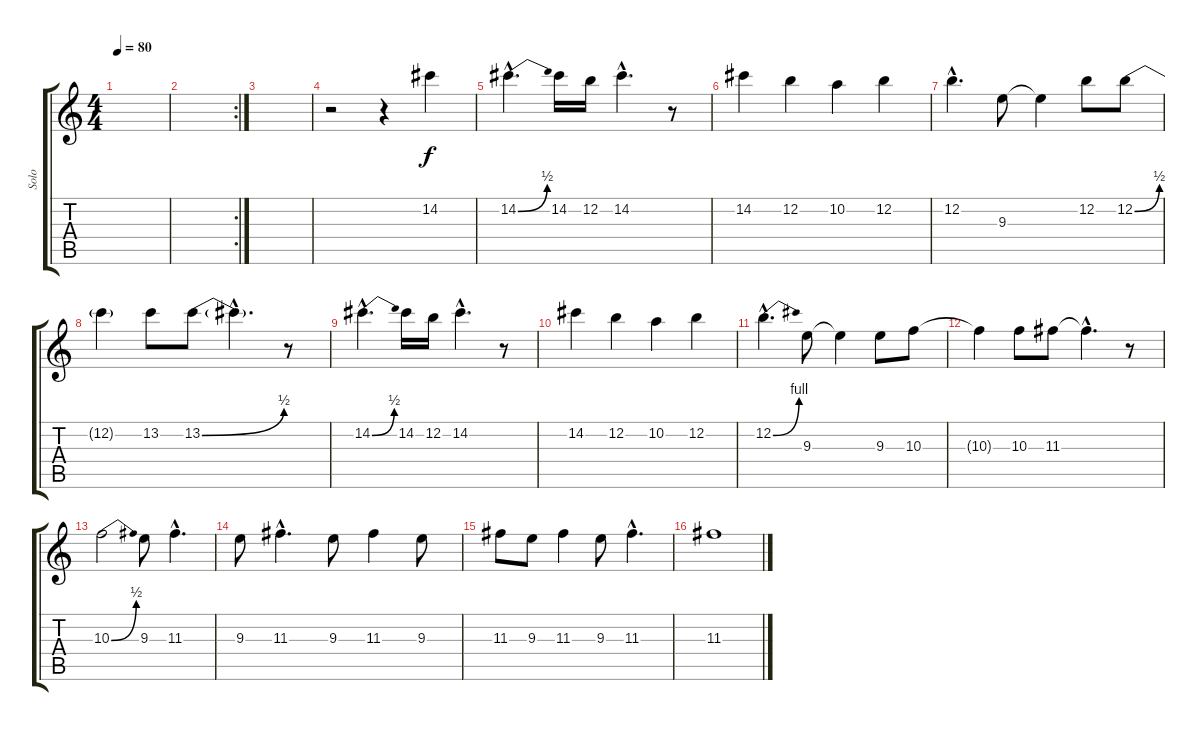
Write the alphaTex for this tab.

\track ("Solo" "Solo") {instrument distortionguitar}
\staff {score tabs}
\tuning (E4 B3 G3 D3 A2 E2) {hide}
\ts (4 4)
\tempo 80
\clef g2
\ks c
|
\rc 2
|
|
r.2 r.4 14.2.4 |
14.2{be (bend 0 0 60 2) hac}.4{d} 14.2.16 12.2.16 14.2{hac}.4{d} r.8 |
14.2.4 12.2.4 10.2.4 12.2.4 |
12.2{hac}.4{d} 9.3.8 9.3{t}.4 12.2.8 12.2{be (bend 0 0 60 2)}.8 |
12.2{t}.4 13.2.8 13.2{be (bend 0 0 60 2)}.8 13.2{hac t}.4{d} r.8 |
14.2{be (bend 0 0 60 2) hac}.4{d} 14.2.16 12.2.16 14.2{hac}.4{d} r.8 |
14.2.4 12.2.4 10.2.4 12.2.4 |
12.2{be (bend 0 0 60 4) hac}.4{d} 9.3.8 9.3{t}.4 9.3.8 10.3.8 |
10.3{t}.4 10.3.8 11.3.8 11.3{hac t}.4{d} r.8 |
10.3{be (bend 0 0 60 2)}.2 9.3.8 11.3{hac}.4{d} |
9.3.8 11.3{hac}.4{d} 9.3.8 11.3.4 9.3.8 |
11.3.8 9.3.8 11.3.4 9.3.8 11.3{hac}.4{d} |
11.3.1
